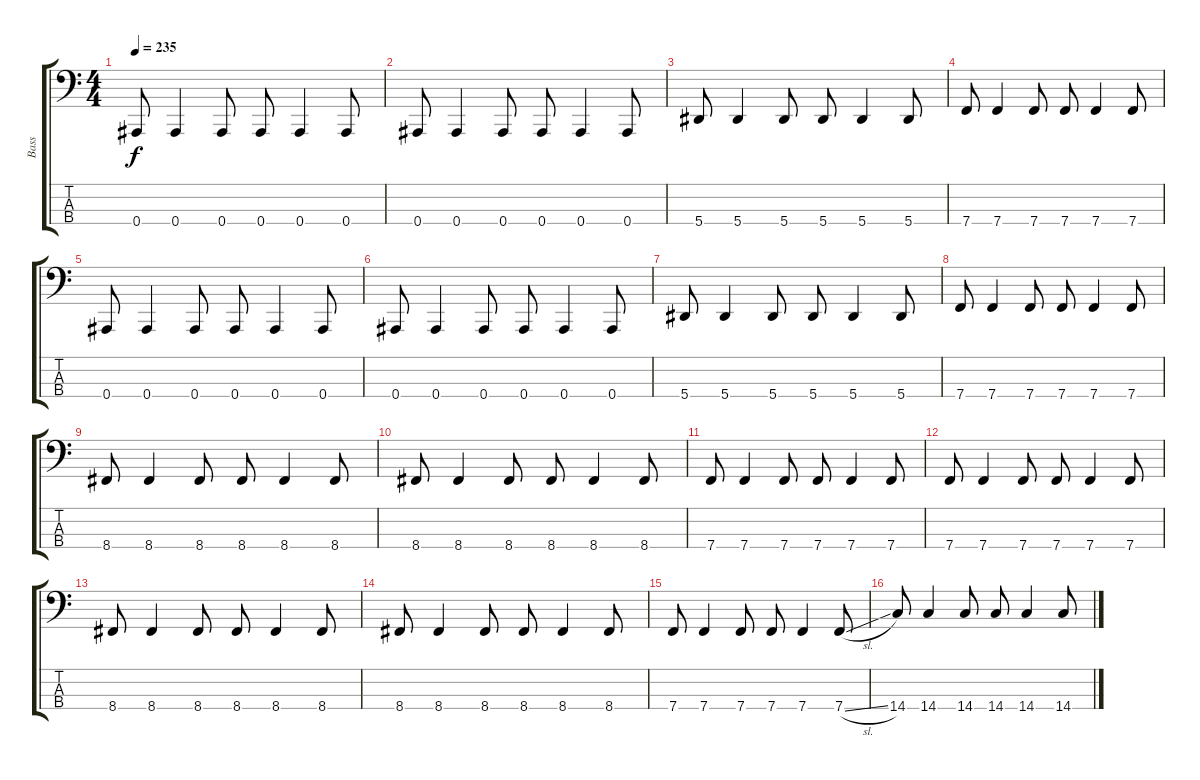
\track ("Bass" "Bass") {instrument electricbasspick}
\staff {score tabs}
\tuning (Eb2 Bb1 F1 Bb0) {hide}
\ts (4 4)
\tempo 235
\clef f4
\ks c
0.4.8{dy f} 0.4.4 0.4.8 0.4.8 0.4.4 0.4.8 |
0.4.8 0.4.4 0.4.8 0.4.8 0.4.4 0.4.8 |
5.4.8 5.4.4 5.4.8 5.4.8 5.4.4 5.4.8 |
7.4.8 7.4.4 7.4.8 7.4.8 7.4.4 7.4.8 |
0.4.8 0.4.4 0.4.8 0.4.8 0.4.4 0.4.8 |
0.4.8 0.4.4 0.4.8 0.4.8 0.4.4 0.4.8 |
5.4.8 5.4.4 5.4.8 5.4.8 5.4.4 5.4.8 |
7.4.8 7.4.4 7.4.8 7.4.8 7.4.4 7.4.8 |
8.4.8 8.4.4 8.4.8 8.4.8 8.4.4 8.4.8 |
8.4.8 8.4.4 8.4.8 8.4.8 8.4.4 8.4.8 |
7.4.8 7.4.4 7.4.8 7.4.8 7.4.4 7.4.8 |
7.4.8 7.4.4 7.4.8 7.4.8 7.4.4 7.4.8 |
8.4.8 8.4.4 8.4.8 8.4.8 8.4.4 8.4.8 |
8.4.8 8.4.4 8.4.8 8.4.8 8.4.4 8.4.8 |
7.4.8 7.4.4 7.4.8 7.4.8 7.4.4 7.4{sl}.8 |
14.4.8 14.4.4 14.4.8 14.4.8 14.4.4 14.4.8
